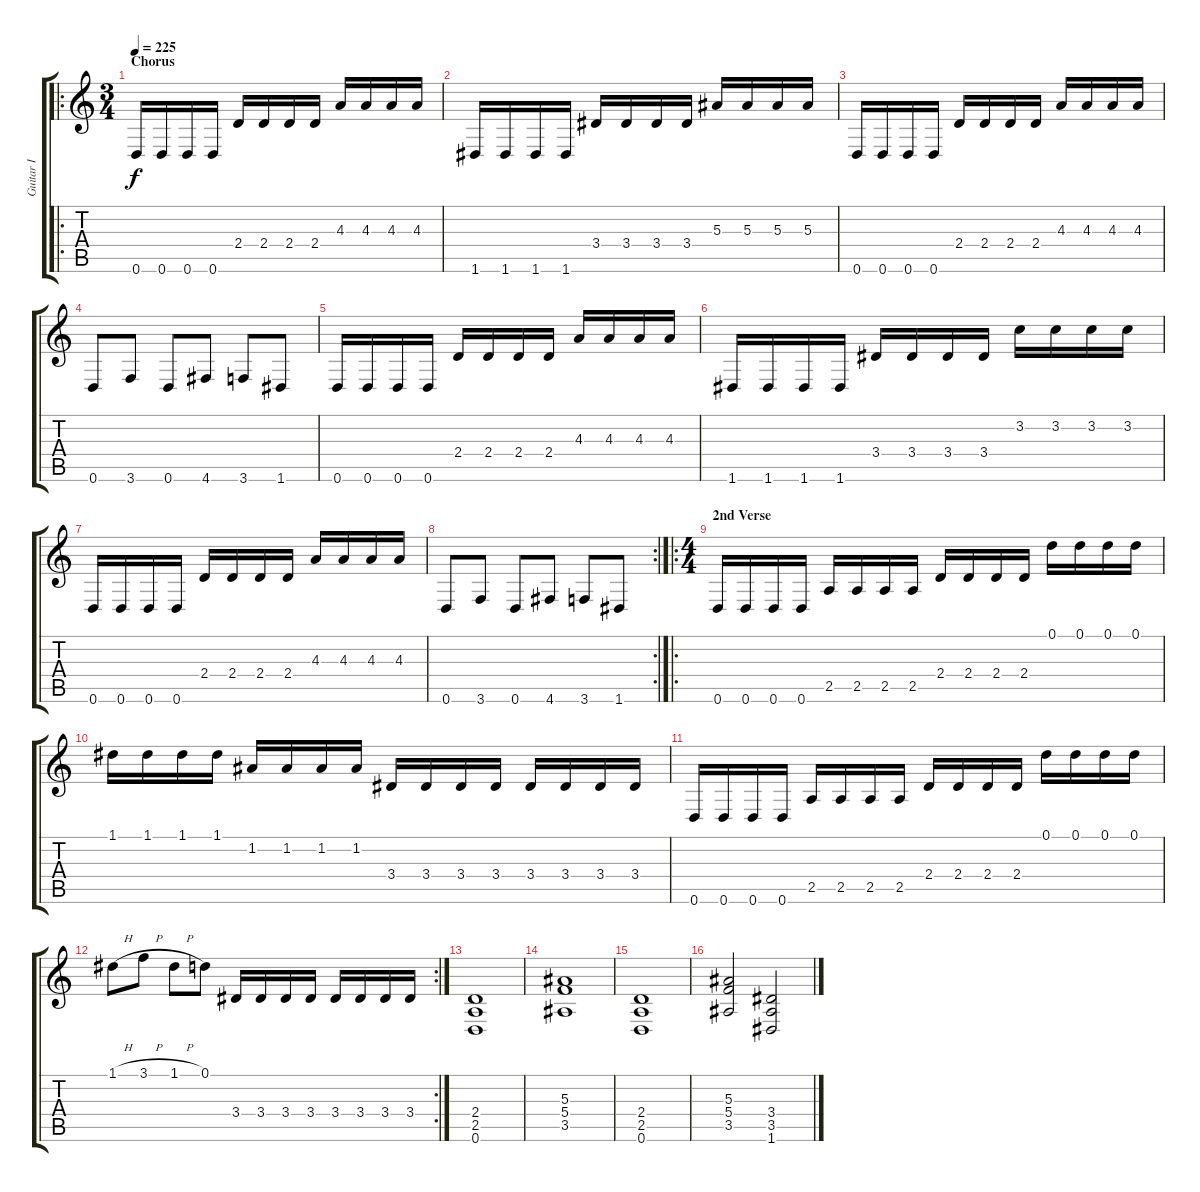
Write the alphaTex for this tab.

\track ("Guitar I" "Guitar I") {instrument distortionguitar}
\staff {score tabs}
\tuning (D4 A3 F3 C3 G2 D2) {hide}
\ro
\ts (3 4)
\section ("" "Chorus")
\tempo 225
\clef g2
\ks c
0.6.16{dy f} 0.6.16 0.6.16 0.6.16 2.4.16 2.4.16 2.4.16 2.4.16 4.3.16 4.3.16 4.3.16 4.3.16 |
1.6.16 1.6.16 1.6.16 1.6.16 3.4.16 3.4.16 3.4.16 3.4.16 5.3.16 5.3.16 5.3.16 5.3.16 |
0.6.16 0.6.16 0.6.16 0.6.16 2.4.16 2.4.16 2.4.16 2.4.16 4.3.16 4.3.16 4.3.16 4.3.16 |
0.6.8 3.6.8 0.6.8 4.6.8 3.6.8 1.6.8 |
0.6.16 0.6.16 0.6.16 0.6.16 2.4.16 2.4.16 2.4.16 2.4.16 4.3.16 4.3.16 4.3.16 4.3.16 |
1.6.16 1.6.16 1.6.16 1.6.16 3.4.16 3.4.16 3.4.16 3.4.16 3.2.16 3.2.16 3.2.16 3.2.16 |
0.6.16 0.6.16 0.6.16 0.6.16 2.4.16 2.4.16 2.4.16 2.4.16 4.3.16 4.3.16 4.3.16 4.3.16 |
\rc 2
0.6.8 3.6.8 0.6.8 4.6.8 3.6.8 1.6.8 |
\ro
\ts (4 4)
\section ("" "2nd Verse")
0.6.16 0.6.16 0.6.16 0.6.16 2.5.16 2.5.16 2.5.16 2.5.16 2.4.16 2.4.16 2.4.16 2.4.16 0.1.16 0.1.16 0.1.16 0.1.16 |
1.1.16 1.1.16 1.1.16 1.1.16 1.2.16 1.2.16 1.2.16 1.2.16 3.4.16 3.4.16 3.4.16 3.4.16 3.4.16 3.4.16 3.4.16 3.4.16 |
0.6.16 0.6.16 0.6.16 0.6.16 2.5.16 2.5.16 2.5.16 2.5.16 2.4.16 2.4.16 2.4.16 2.4.16 0.1.16 0.1.16 0.1.16 0.1.16 |
\rc 2
1.1{h}.8 3.1{h}.8 1.1{h}.8 0.1.8 3.4.16 3.4.16 3.4.16 3.4.16 3.4.16 3.4.16 3.4.16 3.4.16 |
(2.4 2.5 0.6).1 |
(5.3 5.4 3.5).1 |
(2.4 2.5 0.6).1 |
(5.3 5.4 3.5).2 (3.4 3.5 1.6).2
